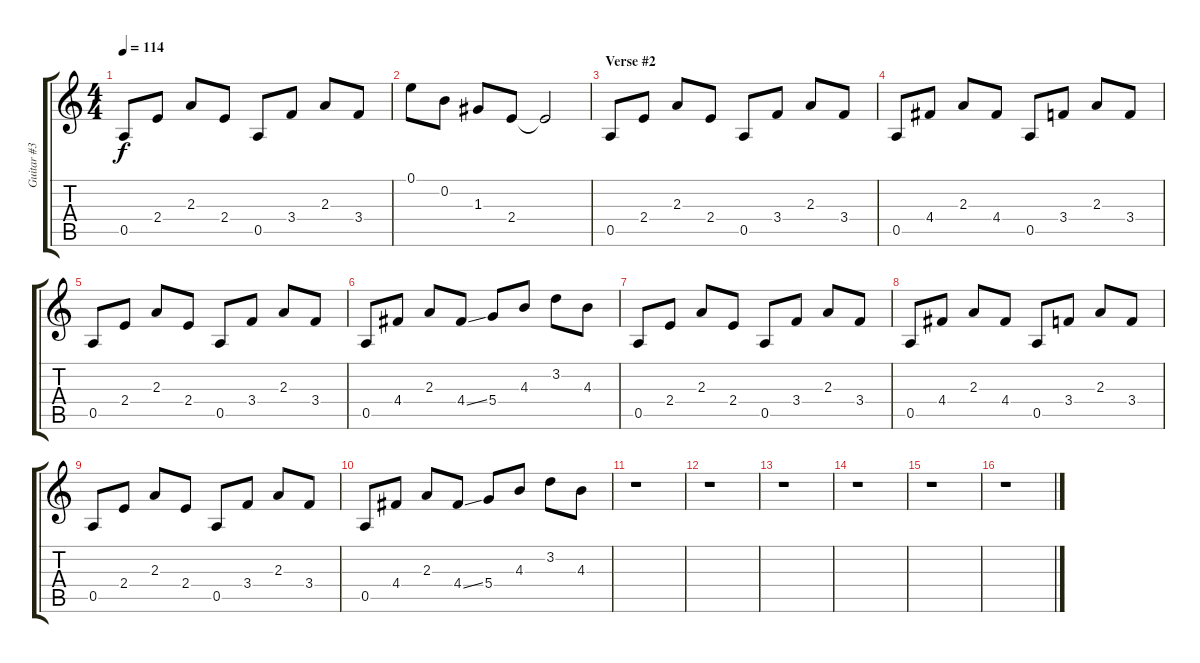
\track ("Guitar #3" "Guitar #3") {instrument electricguitarclean}
\staff {score tabs}
\tuning (E4 B3 G3 D3 A2 E2) {hide}
\ts (4 4)
\tempo 114
\clef g2
\ks c
0.5.8{dy f} 2.4.8 2.3.8 2.4.8 0.5.8 3.4.8 2.3.8 3.4.8 |
0.1.8 0.2.8 1.3.8 2.4.8 2.4{t}.2 |
\section ("" "Verse #2")
0.5.8 2.4.8 2.3.8 2.4.8 0.5.8 3.4.8 2.3.8 3.4.8 |
0.5.8 4.4.8 2.3.8 4.4.8 0.5.8 3.4.8 2.3.8 3.4.8 |
0.5.8 2.4.8 2.3.8 2.4.8 0.5.8 3.4.8 2.3.8 3.4.8 |
0.5.8 4.4.8 2.3.8 4.4{ss}.8 5.4.8 4.3.8 3.2.8 4.3.8 |
0.5.8 2.4.8 2.3.8 2.4.8 0.5.8 3.4.8 2.3.8 3.4.8 |
0.5.8 4.4.8 2.3.8 4.4.8 0.5.8 3.4.8 2.3.8 3.4.8 |
0.5.8 2.4.8 2.3.8 2.4.8 0.5.8 3.4.8 2.3.8 3.4.8 |
0.5.8 4.4.8 2.3.8 4.4{ss}.8 5.4.8 4.3.8 3.2.8 4.3.8 |
r.1 |
r.1 |
r.1 |
r.1 |
r.1 |
r.1
